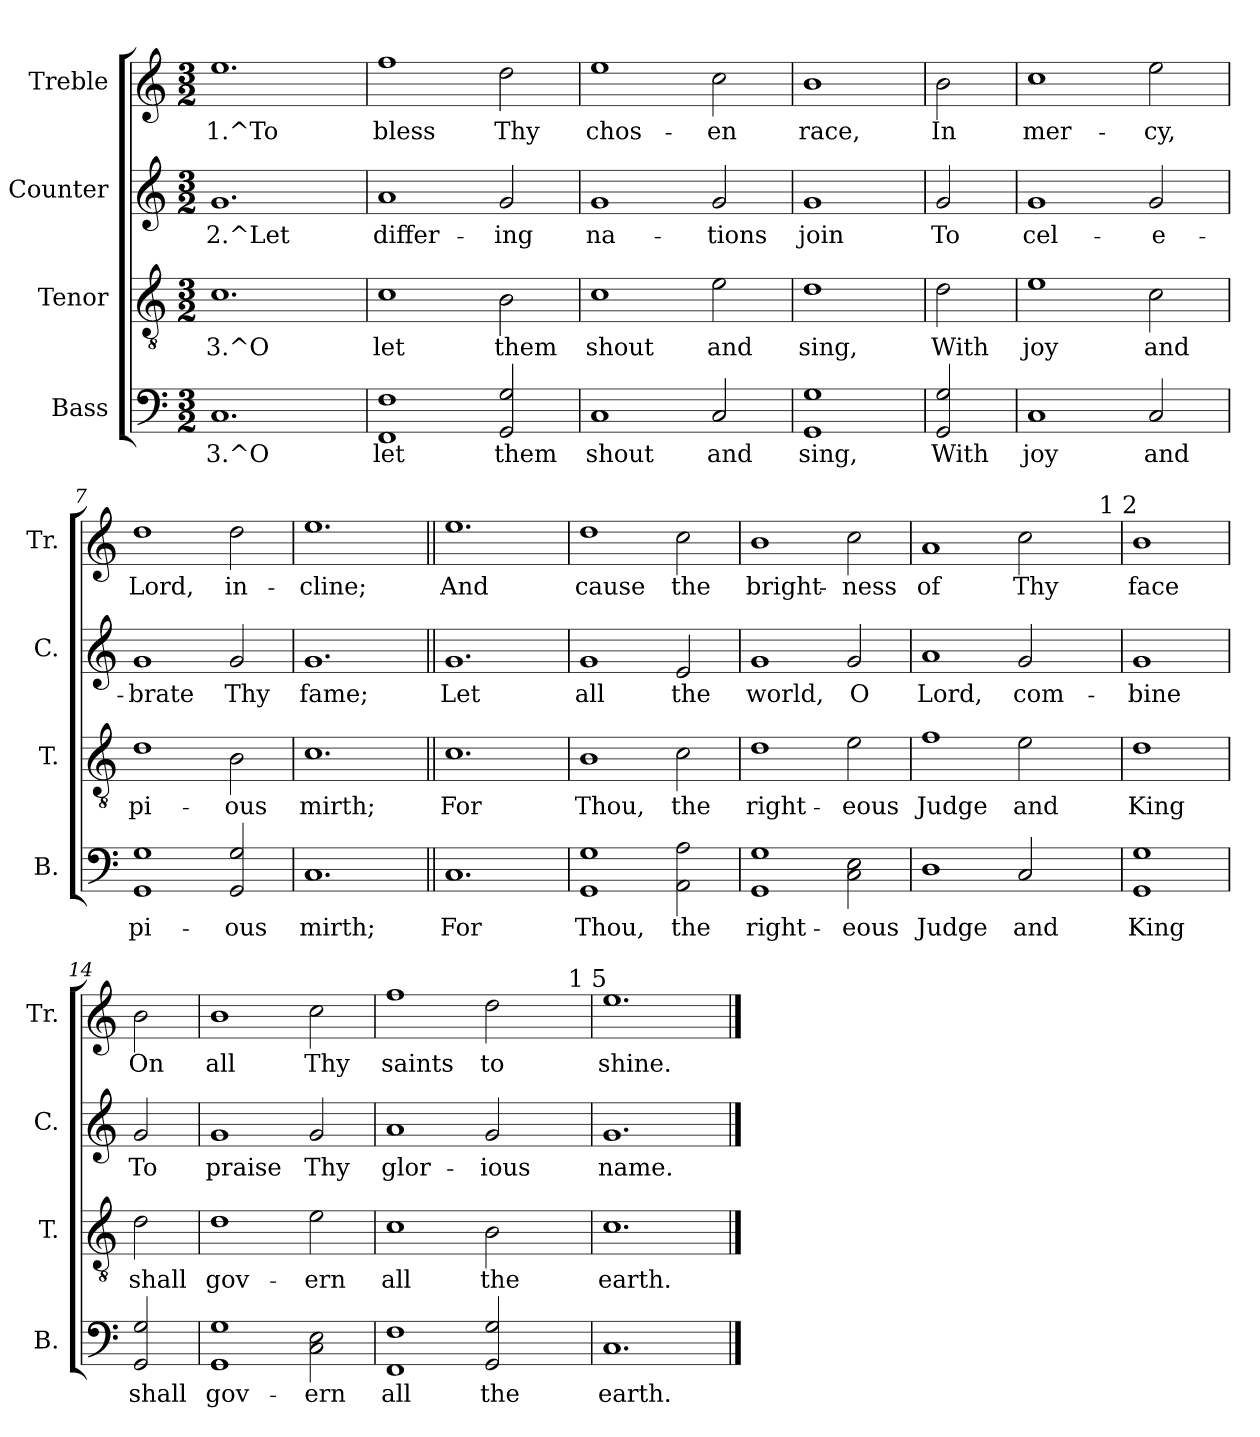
**kern	**text	**kern	**text	**kern	**text	**kern	**text
*part4	*part4	*part3	*part3	*part2	*part2	*part1	*part1
*staff4	*staff4	*staff3	*staff3	*staff2	*staff2	*staff1	*staff1
*I"Bass	*	*I"Tenor	*	*I"Counter	*	*I"Treble	*
*I'B.	*	*I'T.	*	*I'C.	*	*I'Tr.	*
!!LO:PB:g=z
*stria5	*	*stria5	*	*stria5	*	*stria5	*
*clefF4	*	*clefGv2	*	*clefG2	*	*clefG2	*
*k[]	*	*k[]	*	*k[]	*	*k[]	*
*C:	*	*C:	*	*C:	*	*C:	*
*M3/2	*	*M3/2	*	*M3/2	*	*M3/2	*
=1	=1	=1	=1	=1	=1	=1	=1
!	!LO:LY:a:rj	!	!LO:LY:b:rj	!	!LO:LY:b:rj	!	!LO:LY:b:rj
1.C	3.^O	1.c	3.^O	1.g	2.^Let	1.ee	1.^To
=2	=2	=2	=2	=2	=2	=2	=2
!	!LO:LY:a:rj	!	!LO:LY:b:rj	!	!LO:LY:b:rj	!	!LO:LY:b:rj
1F 1FF	let	1c	let	1a	differ-	1ff	bless
!	!LO:LY:a:rj	!	!LO:LY:b:rj	!	!LO:LY:b:rj	!	!LO:LY:b:rj
2G/ 2GG/	them	2B\	them	2g/	-ing	2dd\	Thy
=3	=3	=3	=3	=3	=3	=3	=3
!	!LO:LY:a:rj	!	!LO:LY:b:rj	!	!LO:LY:b:rj	!	!LO:LY:b:rj
1C	shout	1c	shout	1g	na-	1ee	chos-
!	!LO:LY:a:rj	!	!LO:LY:b:rj	!	!LO:LY:b:rj	!	!LO:LY:b:rj
2C/	and	2e\	and	2g/	-tions	2cc\	-en
=4	=4	=4	=4	=4	=4	=4	=4
!	!LO:LY:a:rj	!	!LO:LY:b:rj	!	!LO:LY:b:rj	!	!LO:LY:b:rj
1G 1GG	sing,	1d	sing,	1g	join	1b	race,
=5	=5	=5	=5	=5	=5	=5	=5
!	!LO:LY:a:rj	!	!LO:LY:b:rj	!	!LO:LY:b:rj	!	!LO:LY:b:rj
2G/ 2GG/	With	2d\	With	2g/	To	2b\	In
=6	=6	=6	=6	=6	=6	=6	=6
!	!LO:LY:a:rj	!	!LO:LY:b:rj	!	!LO:LY:b:rj	!	!LO:LY:b:rj
1C	joy	1e	joy	1g	cel-	1cc	mer-
!	!LO:LY:a:rj	!	!LO:LY:b:rj	!	!LO:LY:b:rj	!	!LO:LY:b:rj
2C/	and	2c\	and	2g/	-e-	2ee\	-cy,
=7	=7	=7	=7	=7	=7	=7	=7
!	!LO:LY:a:rj	!	!LO:LY:b:rj	!	!LO:LY:b:rj	!	!LO:LY:b:rj
1G 1GG	pi-	1d	pi-	1g	-brate	1dd	Lord,
!	!LO:LY:a:rj	!	!LO:LY:b:rj	!	!LO:LY:b:rj	!	!LO:LY:b:rj
2G/ 2GG/	-ous	2B\	-ous	2g/	Thy	2dd\	in-
=8	=8	=8	=8	=8	=8	=8	=8
!	!LO:LY:a:rj	!	!LO:LY:b:rj	!	!LO:LY:b:rj	!	!LO:LY:b:rj
1.C	mirth;	1.c	mirth;	1.g	fame;	1.ee	-cline;
=9||	=9||	=9||	=9||	=9||	=9||	=9||	=9||
!	!LO:LY:a:rj	!	!LO:LY:b:rj	!	!LO:LY:b:rj	!	!LO:LY:b:rj
1.C	For	1.c	For	1.g	Let	1.ee	And
!!LO:LB:g=z
=10	=10	=10	=10	=10	=10	=10	=10
!	!LO:LY:a:rj	!	!LO:LY:b:rj	!	!LO:LY:b:rj	!	!LO:LY:b:rj
1G 1GG	Thou,	1B	Thou,	1g	all	1dd	cause
!	!LO:LY:a:rj	!	!LO:LY:b:rj	!	!LO:LY:b:rj	!	!LO:LY:b:rj
2A\ 2AA\	the	2c\	the	2e/	the	2cc\	the
=11	=11	=11	=11	=11	=11	=11	=11
!	!LO:LY:a:rj	!	!LO:LY:b:rj	!	!LO:LY:b:rj	!	!LO:LY:b:rj
1G 1GG	right-	1d	right-	1g	world,	1b	bright-
!	!LO:LY:a:rj	!	!LO:LY:b:rj	!	!LO:LY:b:rj	!	!LO:LY:b:rj
2E\ 2C\	-eous	2e\	-eous	2g/	O	2cc\	-ness
=12	=12	=12	=12	=12	=12	=12	=12
!	!LO:LY:a:rj	!	!LO:LY:b:rj	!	!LO:LY:b:rj	!	!LO:LY:b:rj
*	*	*	*	*	*	*^	*
1D	Judge	1f	Judge	1a	Lord,	1a	1ryy	of
!	!LO:LY:a:rj	!	!LO:LY:b:rj	!	!LO:LY:b:rj	!	!	!LO:LY:b:rj
2C/	and	2e\	and	2g/	com-	2cc\	4ryy	Thy
.	.	.	.	.	.	.	8ryy	.
.	.	.	.	.	.	.	32ryy	.
!	!	!	!	!	!	!	!LO:TX:a:t=1 2	!
.	.	.	.	.	.	.	16.ryy	.
=13	=13	=13	=13	=13	=13	=13	=13	=13
!	!LO:LY:a:rj	!	!LO:LY:b:rj	!	!LO:LY:b:rj	!	!	!LO:LY:b:rj
*	*	*	*	*	*	*v	*v	*
1G 1GG	King	1d	King	1g	-bine	1b	face
=14	=14	=14	=14	=14	=14	=14	=14
!	!LO:LY:a:rj	!	!LO:LY:b:rj	!	!LO:LY:b:rj	!	!LO:LY:b:rj
2G/ 2GG/	shall	2d\	shall	2g/	To	2b\	On
=15	=15	=15	=15	=15	=15	=15	=15
!	!LO:LY:a:rj	!	!LO:LY:b:rj	!	!LO:LY:b:rj	!	!LO:LY:b:rj
1G 1GG	gov-	1d	gov-	1g	praise	1b	all
!	!LO:LY:a:rj	!	!LO:LY:b:rj	!	!LO:LY:b:rj	!	!LO:LY:b:rj
2E\ 2C\	-ern	2e\	-ern	2g/	Thy	2cc\	Thy
=16	=16	=16	=16	=16	=16	=16	=16
!	!LO:LY:a:rj	!	!LO:LY:b:rj	!	!LO:LY:b:rj	!	!LO:LY:b:rj
*	*	*	*	*	*	*^	*
1F 1FF	all	1c	all	1a	glor-	1ff	1ryy	saints
!	!LO:LY:a:rj	!	!LO:LY:b:rj	!	!LO:LY:b:rj	!	!	!LO:LY:b:rj
2G/ 2GG/	the	2B\	the	2g/	-ious	2dd\	4ryy	to
.	.	.	.	.	.	.	8ryy	.
.	.	.	.	.	.	.	32ryy	.
!	!	!	!	!	!	!	!LO:TX:a:t=1 5	!
.	.	.	.	.	.	.	16.ryy	.
=17	=17	=17	=17	=17	=17	=17	=17	=17
!	!LO:LY:a:rj	!	!LO:LY:b:rj	!	!LO:LY:b:rj	!	!	!LO:LY:b:rj
*	*	*	*	*	*	*v	*v	*
1.C	earth.	1.c	earth.	1.g	name.	1.ee	shine.
==	==	==	==	==	==	==	==
*-	*-	*-	*-	*-	*-	*-	*-
